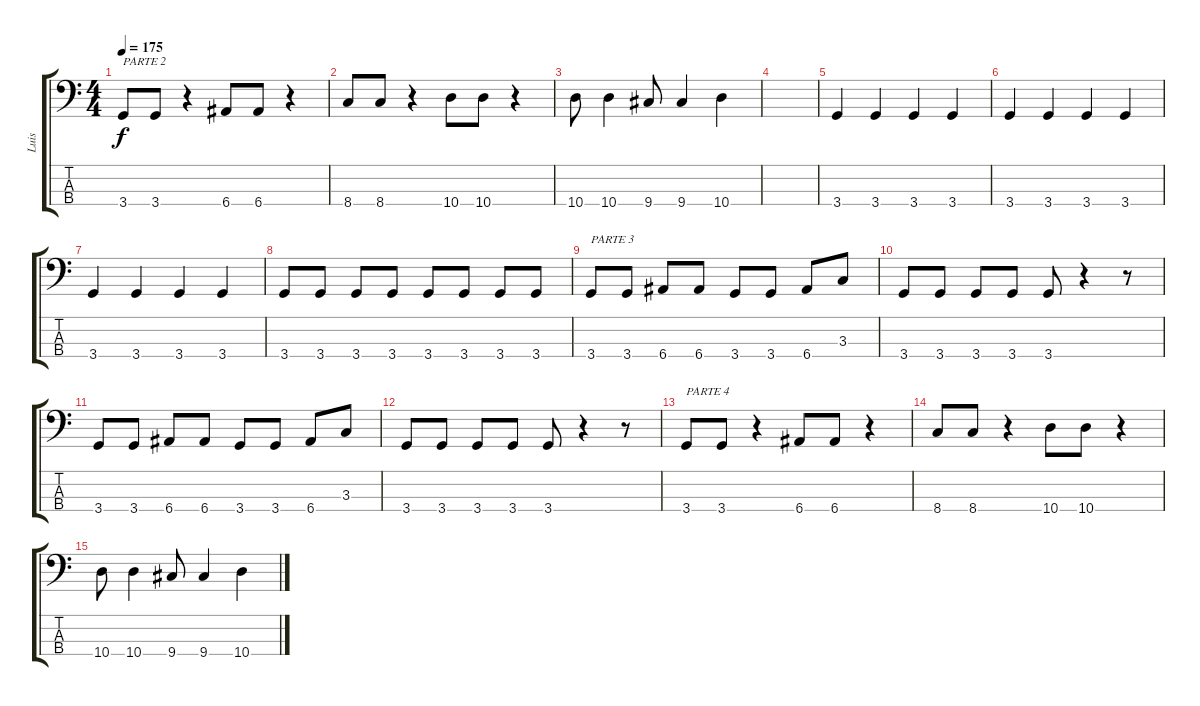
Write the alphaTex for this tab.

\track ("Luis" "Luis") {instrument electricbasspick}
\staff {score tabs}
\tuning (G2 D2 A1 E1) {hide}
\ts (4 4)
\tempo 175
\clef f4
\ks c
3.4.8{txt "PARTE 2" dy f} 3.4.8 r.4 6.4.8 6.4.8 r.4 |
8.4.8 8.4.8 r.4 10.4.8 10.4.8 r.4 |
10.4.8 10.4.4 9.4.8 9.4.4 10.4.4 |
|
3.4.4 3.4.4 3.4.4 3.4.4 |
3.4.4 3.4.4 3.4.4 3.4.4 |
3.4.4 3.4.4 3.4.4 3.4.4 |
3.4.8 3.4.8 3.4.8 3.4.8 3.4.8 3.4.8 3.4.8 3.4.8 |
3.4.8{txt "PARTE 3"} 3.4.8 6.4.8 6.4.8 3.4.8 3.4.8 6.4.8 3.3.8 |
3.4.8 3.4.8 3.4.8 3.4.8 3.4.8 r.4 r.8 |
3.4.8 3.4.8 6.4.8 6.4.8 3.4.8 3.4.8 6.4.8 3.3.8 |
3.4.8 3.4.8 3.4.8 3.4.8 3.4.8 r.4 r.8 |
3.4.8{txt "PARTE 4"} 3.4.8 r.4 6.4.8 6.4.8 r.4 |
8.4.8 8.4.8 r.4 10.4.8 10.4.8 r.4 |
10.4.8 10.4.4 9.4.8 9.4.4 10.4.4
